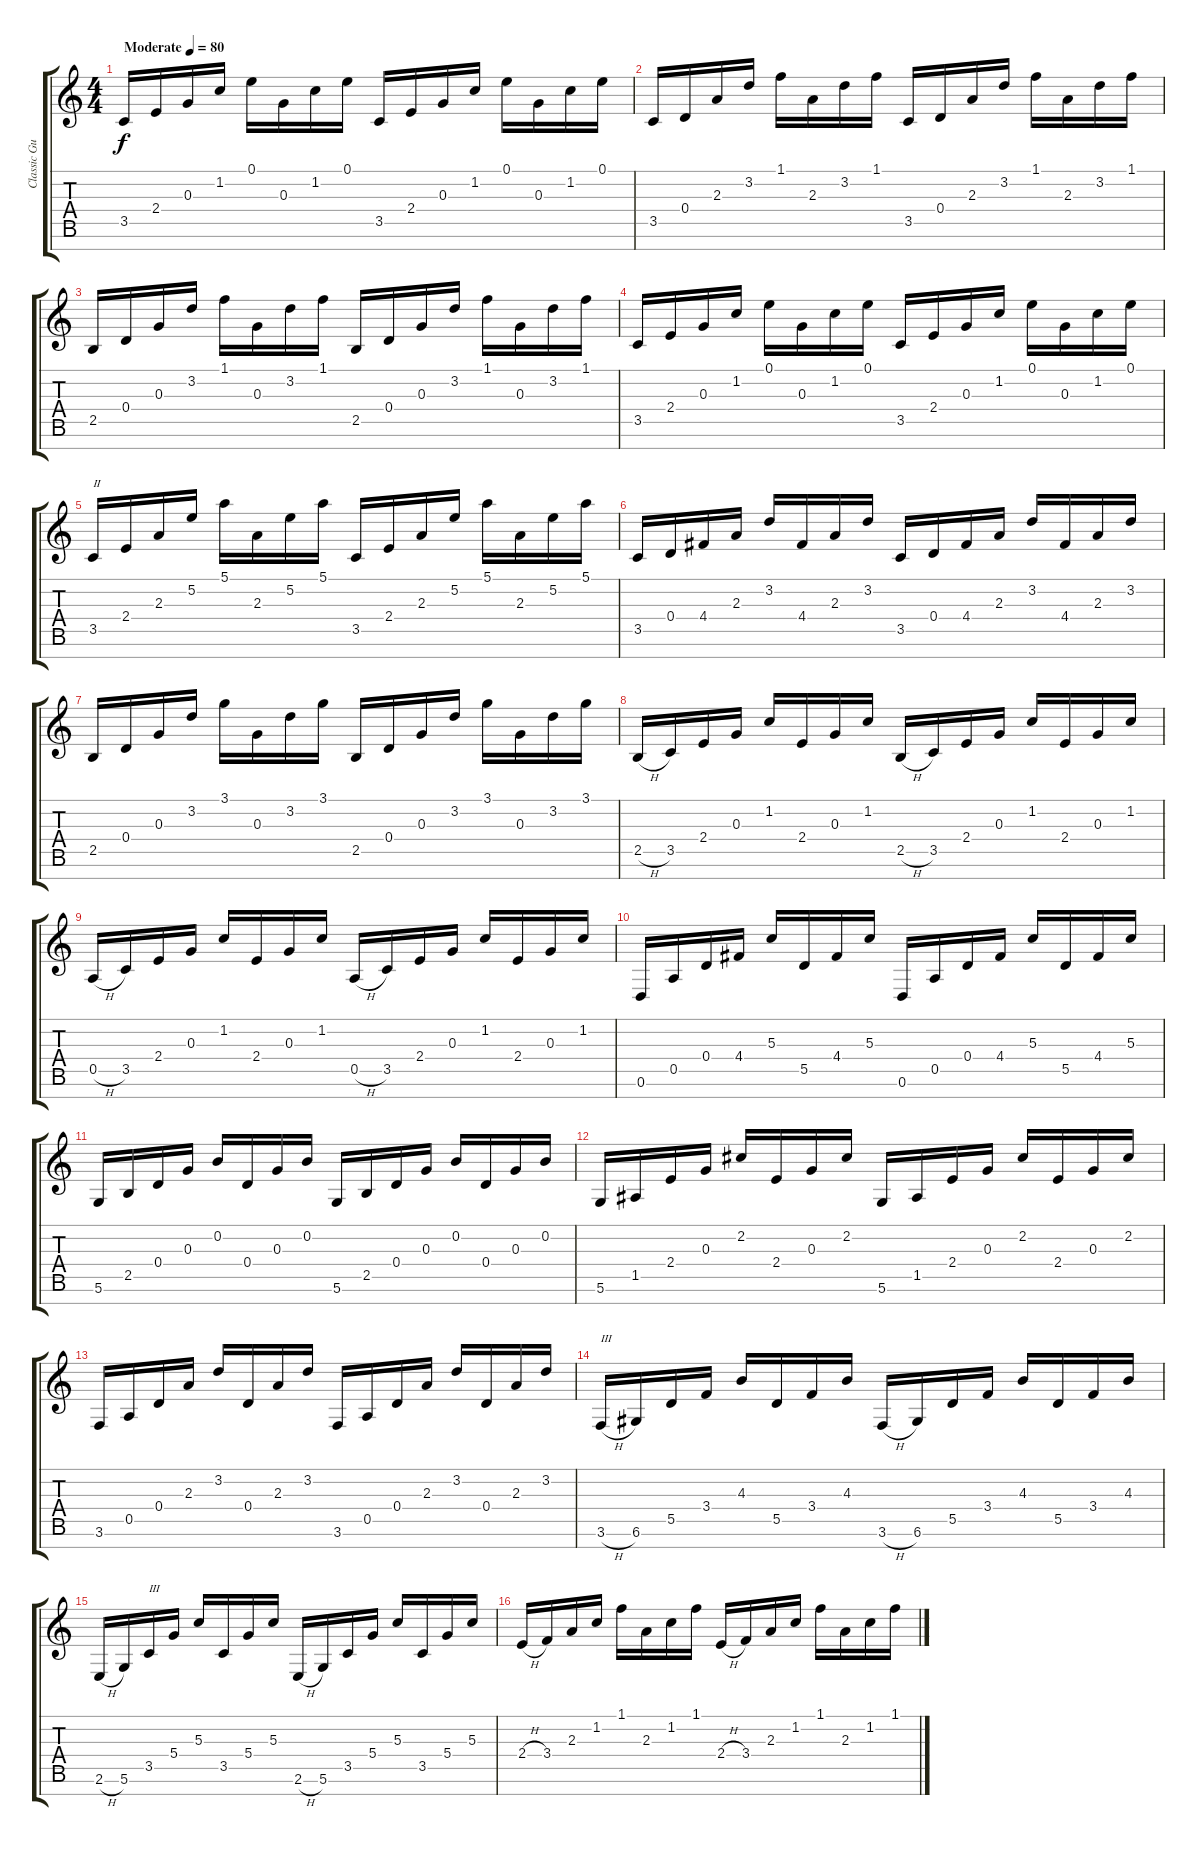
\track ("Classic Guitar" "Classic Gu") {instrument acousticguitarnylon}
\staff {score tabs}
\tuning (E4 B3 G3 D3 A2 D2 C2) {hide}
\ts (4 4)
\tempo (80 "Moderate")
\clef g2
\ks c
3.5.16{dy f instrument acousticguitarnylon} 2.4.16 0.3.16 1.2.16 0.1.16 0.3.16 1.2.16 0.1.16 3.5.16 2.4.16 0.3.16 1.2.16 0.1.16 0.3.16 1.2.16 0.1.16 |
3.5.16 0.4.16 2.3.16 3.2.16 1.1.16 2.3.16 3.2.16 1.1.16 3.5.16 0.4.16 2.3.16 3.2.16 1.1.16 2.3.16 3.2.16 1.1.16 |
2.5.16 0.4.16 0.3.16 3.2.16 1.1.16 0.3.16 3.2.16 1.1.16 2.5.16 0.4.16 0.3.16 3.2.16 1.1.16 0.3.16 3.2.16 1.1.16 |
3.5.16 2.4.16 0.3.16 1.2.16 0.1.16 0.3.16 1.2.16 0.1.16 3.5.16 2.4.16 0.3.16 1.2.16 0.1.16 0.3.16 1.2.16 0.1.16 |
3.5.16{txt "II"} 2.4.16 2.3.16 5.2.16 5.1.16 2.3.16 5.2.16 5.1.16 3.5.16 2.4.16 2.3.16 5.2.16 5.1.16 2.3.16 5.2.16 5.1.16 |
3.5.16 0.4.16 4.4.16 2.3.16 3.2.16 4.4.16 2.3.16 3.2.16 3.5.16 0.4.16 4.4.16 2.3.16 3.2.16 4.4.16 2.3.16 3.2.16 |
2.5.16 0.4.16 0.3.16 3.2.16 3.1.16 0.3.16 3.2.16 3.1.16 2.5.16 0.4.16 0.3.16 3.2.16 3.1.16 0.3.16 3.2.16 3.1.16 |
2.5{h}.16 3.5.16 2.4.16 0.3.16 1.2.16 2.4.16 0.3.16 1.2.16 2.5{h}.16 3.5.16 2.4.16 0.3.16 1.2.16 2.4.16 0.3.16 1.2.16 |
0.5{h}.16 3.5.16 2.4.16 0.3.16 1.2.16 2.4.16 0.3.16 1.2.16 0.5{h}.16 3.5.16 2.4.16 0.3.16 1.2.16 2.4.16 0.3.16 1.2.16 |
0.6.16 0.5.16 0.4.16 4.4.16 5.3.16 5.5.16 4.4.16 5.3.16 0.6.16 0.5.16 0.4.16 4.4.16 5.3.16 5.5.16 4.4.16 5.3.16 |
5.6.16 2.5.16 0.4.16 0.3.16 0.2.16 0.4.16 0.3.16 0.2.16 5.6.16 2.5.16 0.4.16 0.3.16 0.2.16 0.4.16 0.3.16 0.2.16 |
5.6.16 1.5.16 2.4.16 0.3.16 2.2.16 2.4.16 0.3.16 2.2.16 5.6.16 1.5.16 2.4.16 0.3.16 2.2.16 2.4.16 0.3.16 2.2.16 |
3.6.16 0.5.16 0.4.16 2.3.16 3.2.16 0.4.16 2.3.16 3.2.16 3.6.16 0.5.16 0.4.16 2.3.16 3.2.16 0.4.16 2.3.16 3.2.16 |
3.6{h}.16{txt "III"} 6.6.16 5.5.16 3.4.16 4.3.16 5.5.16 3.4.16 4.3.16 3.6{h}.16 6.6.16 5.5.16 3.4.16 4.3.16 5.5.16 3.4.16 4.3.16 |
2.6{h}.16 5.6.16 3.5.16{txt "III"} 5.4.16 5.3.16 3.5.16 5.4.16 5.3.16 2.6{h}.16 5.6.16 3.5.16 5.4.16 5.3.16 3.5.16 5.4.16 5.3.16 |
2.4{h}.16 3.4.16 2.3.16 1.2.16 1.1.16 2.3.16 1.2.16 1.1.16 2.4{h}.16 3.4.16 2.3.16 1.2.16 1.1.16 2.3.16 1.2.16 1.1.16
